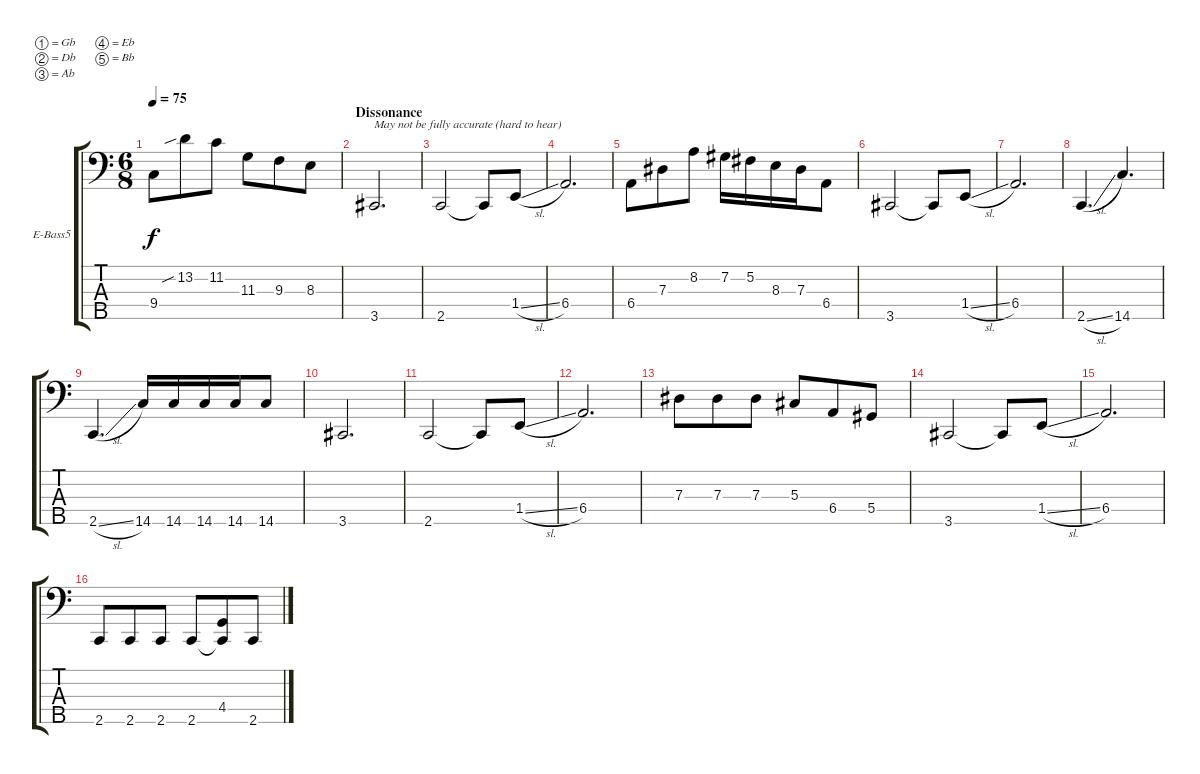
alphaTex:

\bracketExtendMode groupsimilarinstruments
\firstSystemTrackNameOrientation horizontal
\otherSystemsTrackNameOrientation horizontal
\track ("Electric Bass" "E-Bass5") {instrument electricbassfinger}
\staff {score tabs}
\tuning (Gb2 Db2 Ab1 Eb1 Bb0)
\ts (6 8)
\tempo 75
\clef f4
\ks c
9.4.8{dy f} 13.2{sib}.8 11.2.8 11.3.8 9.3.8 8.3.8 |
\section ("" "Dissonance")
3.5.2{d txt "May not be fully accurate (hard to hear)"} |
2.5.2 2.5{t}.8 1.4{sl}.8 |
6.4.2{d} |
6.4.8 7.3.8 8.2.8 7.2.16 5.2.16 8.3.16 7.3.16 6.4.8 |
3.5.2 3.5{t}.8 1.4{sl}.8 |
6.4.2{d} |
2.5{sl}.4{d} 14.5.4{d} |
2.5{sl}.4{d} 14.5.16 14.5.16 14.5.16 14.5.16 14.5.8 |
3.5.2{d} |
2.5.2 2.5{t}.8 1.4{sl}.8 |
6.4.2{d} |
7.3.8 7.3.8 7.3.8 5.3.8 6.4.8 5.4.8 |
3.5.2 3.5{t}.8 1.4{sl}.8 |
6.4.2{d} |
2.5.8 2.5.8 2.5.8 2.5.8 (4.4 2.5{t}).8 2.5.8
